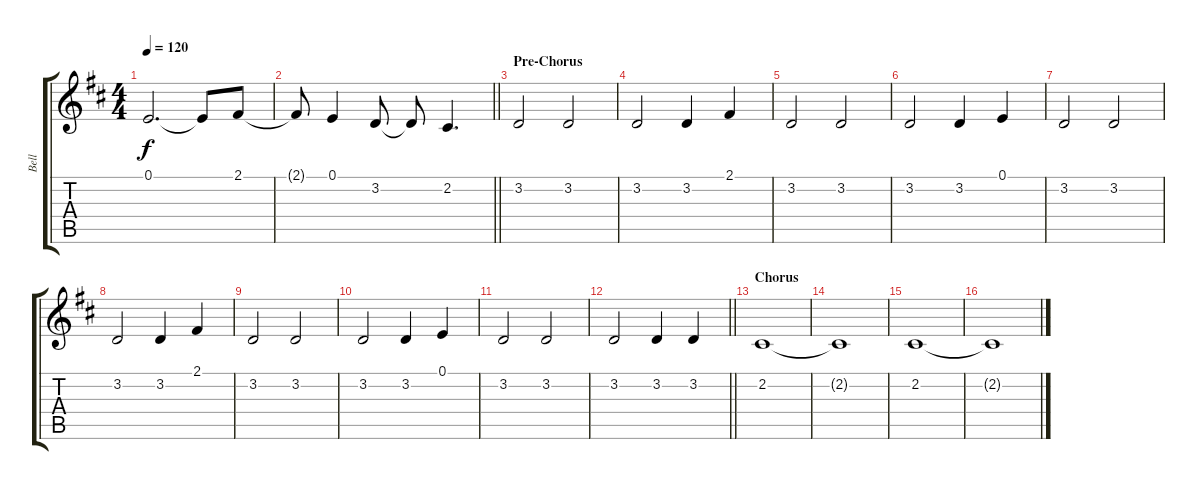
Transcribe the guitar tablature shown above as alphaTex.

\track ("Bell" "Bell") {instrument glockenspiel}
\staff {score tabs}
\tuning (E4 B3 G3 D3 A2 E2) {hide}
\ts (4 4)
\tempo 120
\clef g2
\ks d
0.1.2{d dy f} 0.1{t}.8 2.1.8 |
\barLineRight lightlight
2.1{t}.8 0.1.4 3.2.8 3.2{t}.8 2.2.4{d} |
\section ("" "Pre-Chorus")
3.2.2 3.2.2 |
3.2.2 3.2.4 2.1.4 |
3.2.2 3.2.2 |
3.2.2 3.2.4 0.1.4 |
3.2.2 3.2.2 |
3.2.2 3.2.4 2.1.4 |
3.2.2 3.2.2 |
3.2.2 3.2.4 0.1.4 |
3.2.2 3.2.2 |
\barLineRight lightlight
3.2.2 3.2.4 3.2.4 |
\section ("" "Chorus")
2.2.1 |
2.2{t}.1 |
2.2.1 |
2.2{t}.1
